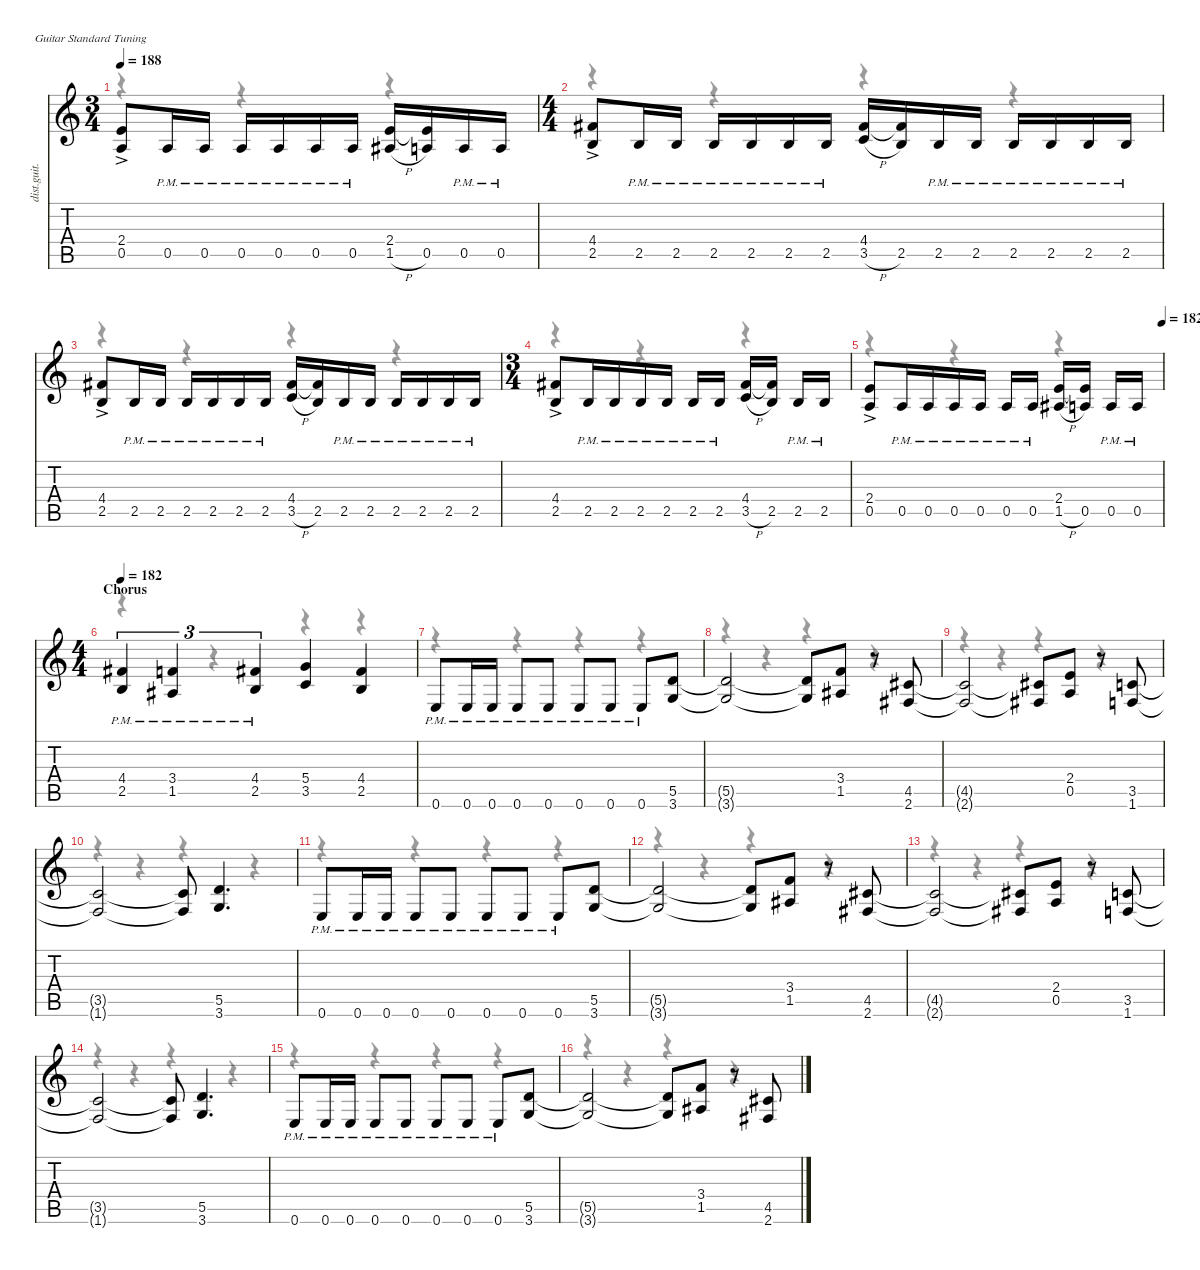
\defaultSystemsLayout 4
\hideDynamics
\bracketExtendMode nobrackets
\otherSystemsTrackNameOrientation horizontal
\track ("James Hetfield (Rhythm Guitar)" "dist.guit.") {instrument distortionguitar}
\staff {score tabs}
\tuning (E4 B3 G3 D3 A2 E2)
\voice
\ts (3 4)
\tempo 188
\clef g2
\ks c
(2.4{ac} 0.5{ac}).8{dy f beam Up} 0.5{pm}.16{beam Up} 0.5{pm}.16{beam Up} 0.5{pm}.16{beam Up} 0.5{pm}.16{beam Up} 0.5{pm}.16{beam Up} 0.5{pm}.16{beam Up} (2.4 1.5{h acc #}).16{beam Up} (2.4{t} 0.5).16{beam Up} 0.5{pm}.16{beam Up} 0.5{pm}.16{beam Up} |
\ts (4 4)
\beaming (8 2 2 2 2)
(4.4{ac acc #} 2.5{ac}).8{beam Up} 2.5{pm}.16{beam Up} 2.5{pm}.16{beam Up} 2.5{pm}.16{beam Up} 2.5{pm}.16{beam Up} 2.5{pm}.16{beam Up} 2.5{pm}.16{beam Up} (4.4{acc #} 3.5{h}).16{beam Up} (4.4{t acc #} 2.5).16{beam Up} 2.5{pm}.16{beam Up} 2.5{pm}.16{beam Up} 2.5{pm}.16{beam Up} 2.5{pm}.16{beam Up} 2.5{pm}.16{beam Up} 2.5{pm}.16{beam Up} |
(4.4{ac acc #} 2.5{ac}).8{beam Up} 2.5{pm}.16{beam Up} 2.5{pm}.16{beam Up} 2.5{pm}.16{beam Up} 2.5{pm}.16{beam Up} 2.5{pm}.16{beam Up} 2.5{pm}.16{beam Up} (4.4{acc #} 3.5{h}).16{beam Up} (4.4{t acc #} 2.5).16{beam Up} 2.5{pm}.16{beam Up} 2.5{pm}.16{beam Up} 2.5{pm}.16{beam Up} 2.5{pm}.16{beam Up} 2.5{pm}.16{beam Up} 2.5{pm}.16{beam Up} |
\ts (3 4)
\beaming (8 3 1 1 1)
(4.4{ac acc #} 2.5{ac}).8{beam Up} 2.5{pm}.16{beam Up} 2.5{pm}.16{beam Up} 2.5{pm}.16{beam Up} 2.5{pm}.16{beam Up} 2.5{pm}.16{beam Up} 2.5{pm}.16{beam Up} (4.4{acc #} 3.5{h}).16{beam Up} (4.4{t acc #} 2.5).16{beam Up} 2.5{pm}.16{beam Up} 2.5{pm}.16{beam Up} |
\tempo (182 1)
(2.4{ac} 0.5{ac}).8{beam Up} 0.5{pm}.16{beam Up} 0.5{pm}.16{beam Up} 0.5{pm}.16{beam Up} 0.5{pm}.16{beam Up} 0.5{pm}.16{beam Up} 0.5{pm}.16{beam Up} (2.4 1.5{h acc #}).16{beam Up} (2.4{t} 0.5).16{beam Up} 0.5{pm}.16{beam Up} 0.5{pm}.16{beam Up} |
\ts (4 4)
\beaming (8 2 2 2 2)
\section ("" "Chorus")
\tempo 182
(4.4{pm acc #} 2.5{pm}).4{tu (3 2) beam Up} (3.4{pm} 1.5{pm acc #}).4{tu (3 2) beam Up} (4.4{pm acc #} 2.5{pm}).4{tu (3 2) beam Up} (5.4 3.5).4{beam Up} (4.4{acc #} 2.5).4{beam Up} |
0.6{pm}.8{beam Up} 0.6{pm}.16{beam Up} 0.6{pm}.16{beam Up} 0.6{pm}.8{beam Up} 0.6{pm}.8{beam Up} 0.6{pm}.8{beam Up} 0.6{pm}.8{beam Up} 0.6{pm}.8{beam Up} (5.5 3.6).8{beam Up} |
(5.5{t} 3.6{t}).2{beam Up} (5.5{t} 3.6{t}).8{beam Up} (3.4 1.5{acc #}).8{beam Up} r.8{beam Up} (4.5{acc #} 2.6{acc #}).8{beam Up} |
(4.5{t acc #} 2.6{t acc #}).2{beam Up} (4.5{t acc #} 2.6{t acc #}).8{beam Up} (2.4 0.5).8{beam Up} r.8{beam Up} (3.5 1.6).8{beam Up} |
(3.5{t} 1.6{t}).2{beam Up} (3.5{t} 1.6{t}).8{beam Up} (5.5 3.6).4{d beam Up} |
0.6{pm}.8{beam Up} 0.6{pm}.16{beam Up} 0.6{pm}.16{beam Up} 0.6{pm}.8{beam Up} 0.6{pm}.8{beam Up} 0.6{pm}.8{beam Up} 0.6{pm}.8{beam Up} 0.6{pm}.8{beam Up} (5.5 3.6).8{beam Up} |
(5.5{t} 3.6{t}).2{beam Up} (5.5{t} 3.6{t}).8{beam Up} (3.4 1.5{acc #}).8{beam Up} r.8{beam Up} (4.5{acc #} 2.6{acc #}).8{beam Up} |
(4.5{t acc #} 2.6{t acc #}).2{beam Up} (4.5{t acc #} 2.6{t acc #}).8{beam Up} (2.4 0.5).8{beam Up} r.8{beam Up} (3.5 1.6).8{beam Up} |
(3.5{t} 1.6{t}).2{beam Up} (3.5{t} 1.6{t}).8{beam Up} (5.5 3.6).4{d beam Up} |
0.6{pm}.8{beam Up} 0.6{pm}.16{beam Up} 0.6{pm}.16{beam Up} 0.6{pm}.8{beam Up} 0.6{pm}.8{beam Up} 0.6{pm}.8{beam Up} 0.6{pm}.8{beam Up} 0.6{pm}.8{beam Up} (5.5 3.6).8{beam Up} |
(5.5{t} 3.6{t}).2{beam Up} (5.5{t} 3.6{t}).8{beam Up} (3.4 1.5{acc #}).8{beam Up} r.8{beam Up} (4.5{acc #} 2.6{acc #}).8{beam Up}
\voice
\clef g2
\ottava regular
\simile none
\ks c
r.4{dy mf beam Down} r.4{beam Down} r.4{beam Down} |
r.4{beam Down} r.4{beam Down} r.4{beam Down} r.4{beam Down} |
r.4{beam Down} r.4{beam Down} r.4{beam Down} r.4{beam Down} |
r.4{beam Down} r.4{beam Down} r.4{beam Down} |
r.4{beam Down} r.4{beam Down} r.4{beam Down} |
r.4{beam Down} r.4{beam Down} r.4{beam Down} r.4{beam Down} |
r.4{beam Down} r.4{beam Down} r.4{beam Down} r.4{beam Down} |
r.4{beam Down} r.4{beam Down} r.4{beam Down} r.4{beam Down} |
r.4{beam Down} r.4{beam Down} r.4{beam Down} r.4{beam Down} |
r.4{beam Down} r.4{beam Down} r.4{beam Down} r.4{beam Down} |
r.4{beam Down} r.4{beam Down} r.4{beam Down} r.4{beam Down} |
r.4{beam Down} r.4{beam Down} r.4{beam Down} r.4{beam Down} |
r.4{beam Down} r.4{beam Down} r.4{beam Down} r.4{beam Down} |
r.4{beam Down} r.4{beam Down} r.4{beam Down} r.4{beam Down} |
r.4{beam Down} r.4{beam Down} r.4{beam Down} r.4{beam Down} |
r.4{beam Down} r.4{beam Down} r.4{beam Down} r.4{beam Down}
